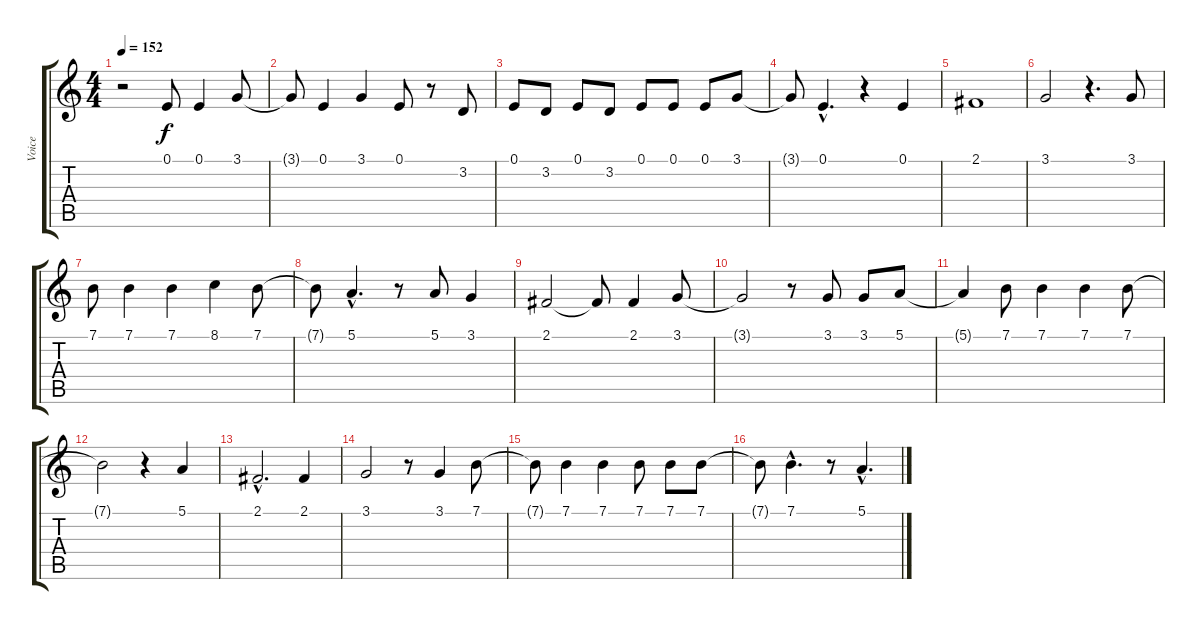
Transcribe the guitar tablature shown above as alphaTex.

\track ("Voice" "Voice") {instrument trumpet}
\staff {score tabs}
\tuning (E4 B3 G3 D3 A2 E2) {hide}
\ts (4 4)
\tempo 152
\clef g2
\ks c
r.2{dy f} 0.1.8 0.1.4 3.1.8 |
3.1{t}.8 0.1.4 3.1.4 0.1.8 r.8 3.2.8 |
0.1.8 3.2.8 0.1.8 3.2.8 0.1.8 0.1.8 0.1.8 3.1.8 |
3.1{t}.8 0.1{hac}.4{d} r.4 0.1.4 |
2.1.1 |
3.1.2 r.4{d} 3.1.8 |
7.1.8 7.1.4 7.1.4 8.1.4 7.1.8 |
7.1{t}.8 5.1{hac}.4{d} r.8 5.1.8 3.1.4 |
2.1.2 2.1{t}.8 2.1.4 3.1.8 |
3.1{t}.2 r.8 3.1.8 3.1.8 5.1.8 |
5.1{t}.4 7.1.8 7.1.4 7.1.4 7.1.8 |
7.1{t}.2 r.4 5.1.4 |
2.1{hac}.2{d} 2.1.4 |
3.1.2 r.8 3.1.4 7.1.8 |
7.1{t}.8 7.1.4 7.1.4 7.1.8 7.1.8 7.1.8 |
7.1{t}.8 7.1{hac}.4{d} r.8 5.1{hac}.4{d}
